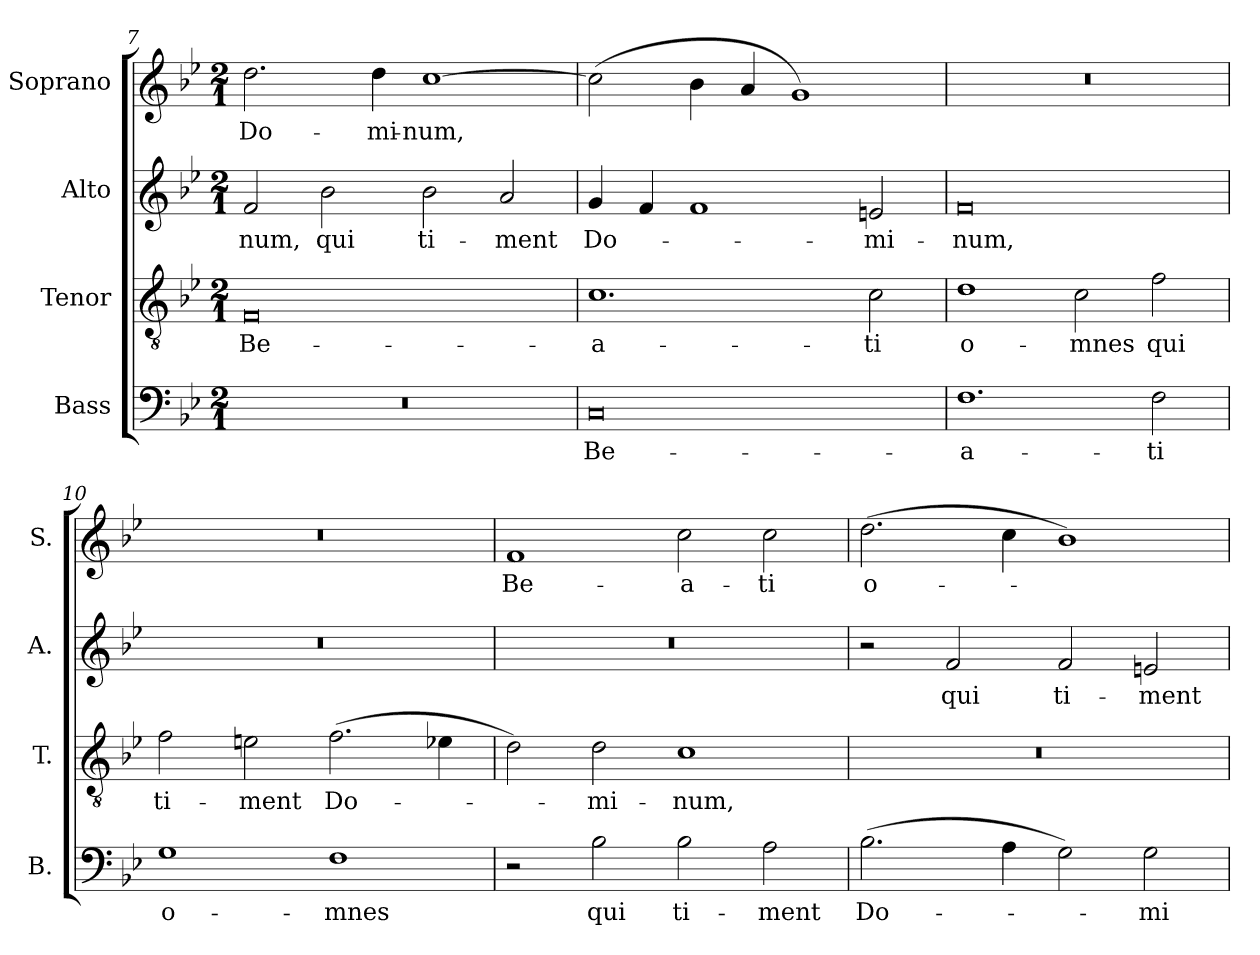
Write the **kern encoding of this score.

**kern	**text	**kern	**text	**kern	**text	**kern	**text
*part4	*part4	*part3	*part3	*part2	*part2	*part1	*part1
*staff4	*staff4	*staff3	*staff3	*staff2	*staff2	*staff1	*staff1
*I"Bass	*	*I"Tenor	*	*I"Alto	*	*I"Soprano	*
*I'B.	*	*I'T.	*	*I'A.	*	*I'S.	*
*clefF4	*	*clefGv2	*	*clefG2	*	*clefG2	*
*	*	*ITrd7c12	*	*	*	*	*
*k[b-e-]	*	*k[b-e-]	*	*k[b-e-]	*	*k[b-e-]	*
*B-:	*	*B-:	*	*B-:	*	*B-:	*
*M2/1	*	*M2/1	*	*M2/1	*	*M2/1	*
=7	=7	=7	=7	=7	=7	=7	=7
!LO:N:vis=1	!	!	!	!	!	!	!
!	!	!	!LO:LY:b:color=#000000	!	!	!	!
!	!	!	!	!	!LO:LY:b:color=#000000	!	!
!	!	!	!	!	!	!	!LO:LY:b:color=#000000
0r	.	0FFi	Be-	2fi/	-num,	2.ddi\	Do-
!	!	!	!	!	!LO:LY:b:color=#000000	!	!
.	.	.	.	2b-i\	qui	.	.
!	!	!	!	!	!	!	!LO:LY:b:color=#000000
.	.	.	.	.	.	4ddi\	-mi-
!	!	!	!	!	!LO:LY:b:color=#000000	!	!
!	!	!	!	!	!	!	!LO:LY:b:color=#000000
.	.	.	.	2b-i\	ti-	[1cci	-num,
!	!	!	!	!	!LO:LY:b:color=#000000	!	!
.	.	.	.	2ai/	-ment	.	.
=8	=8	=8	=8	=8	=8	=8	=8
!	!LO:LY:b:color=#000000	!	!	!	!	!	!
!	!	!	!LO:LY:b:color=#000000	!	!	!	!
!	!	!	!	!	!LO:LY:b:color=#000000	!	!
0Ci	Be-	1.Ci	-a-	4gi/	Do-	(2cci\]	.
.	.	.	.	4fi/	.	.	.
.	.	.	.	1fi	.	4b-i\	.
.	.	.	.	.	.	4ai/	.
.	.	.	.	.	.	1gi)	.
!	!	!	!LO:LY:b:color=#000000	!	!	!	!
!	!	!	!	!	!LO:LY:b:color=#000000	!	!
.	.	2Ci\	-ti	2eni/	-mi-	.	.
!!LO:LB:g=z
=9	=9	=9	=9	=9	=9	=9	=9
!	!LO:LY:b:color=#000000	!	!	!	!	!	!
!	!	!	!LO:LY:b:color=#000000	!	!	!	!
!	!	!	!	!	!LO:LY:b:color=#000000	!LO:N:vis=1	!
1.Fi	-a-	1Di	o-	0fi	-num,	0r	.
!	!	!	!LO:LY:b:color=#000000	!	!	!	!
.	.	2Ci\	-mnes	.	.	.	.
!	!LO:LY:b:color=#000000	!	!	!	!	!	!
!	!	!	!LO:LY:b:color=#000000	!	!	!	!
2Fi\	-ti	2Fi\	qui	.	.	.	.
=10	=10	=10	=10	=10	=10	=10	=10
!	!LO:LY:b:color=#000000	!	!	!	!	!	!
!	!	!	!LO:LY:b:color=#000000	!LO:N:vis=1	!	!LO:N:vis=1	!
1Gi	o-	2Fi\	ti-	0r	.	0r	.
!	!	!	!LO:LY:b:color=#000000	!	!	!	!
.	.	2Eni\	-ment	.	.	.	.
!	!LO:LY:b:color=#000000	!	!	!	!	!	!
!	!	!	!LO:LY:b:color=#000000	!	!	!	!
1Fi	-mnes	(2.Fi\	Do-	.	.	.	.
.	.	4E-Xi\	.	.	.	.	.
=11	=11	=11	=11	=11	=11	=11	=11
!	!	!	!	!LO:N:vis=1	!	!	!
!	!	!	!	!	!	!	!LO:LY:b:color=#000000
2r	.	2Di\)	.	0r	.	1fi	Be-
!	!LO:LY:b:color=#000000	!	!	!	!	!	!
!	!	!	!LO:LY:b:color=#000000	!	!	!	!
2B-i\	qui	2Di\	-mi-	.	.	.	.
!	!LO:LY:b:color=#000000	!	!	!	!	!	!
!	!	!	!LO:LY:b:color=#000000	!	!	!	!
!	!	!	!	!	!	!	!LO:LY:b:color=#000000
2B-i\	ti-	1Ci	-num,	.	.	2cci\	-a-
!	!LO:LY:b:color=#000000	!	!	!	!	!	!
!	!	!	!	!	!	!	!LO:LY:b:color=#000000
2Ai\	-ment	.	.	.	.	2cci\	-ti
=12	=12	=12	=12	=12	=12	=12	=12
!	!LO:LY:b:color=#000000	!LO:N:vis=1	!	!	!	!	!
!	!	!	!	!	!	!	!LO:LY:b:color=#000000
(2.B-i\	Do-	0r	.	2r	.	(2.ddi\	o-
!	!	!	!	!	!LO:LY:b:color=#000000	!	!
.	.	.	.	2fi/	qui	.	.
4Ai\	.	.	.	.	.	4cci\	.
!	!	!	!	!	!LO:LY:b:color=#000000	!	!
2Gi\)	.	.	.	2fi/	ti-	1b-i)	.
!	!LO:LY:b:color=#000000	!	!	!	!	!	!
!	!	!	!	!	!LO:LY:b:color=#000000	!	!
2Gi\	-mi-	.	.	2eni/	-ment	.	.
=	=	=	=	=	=	=	=
*-	*-	*-	*-	*-	*-	*-	*-
